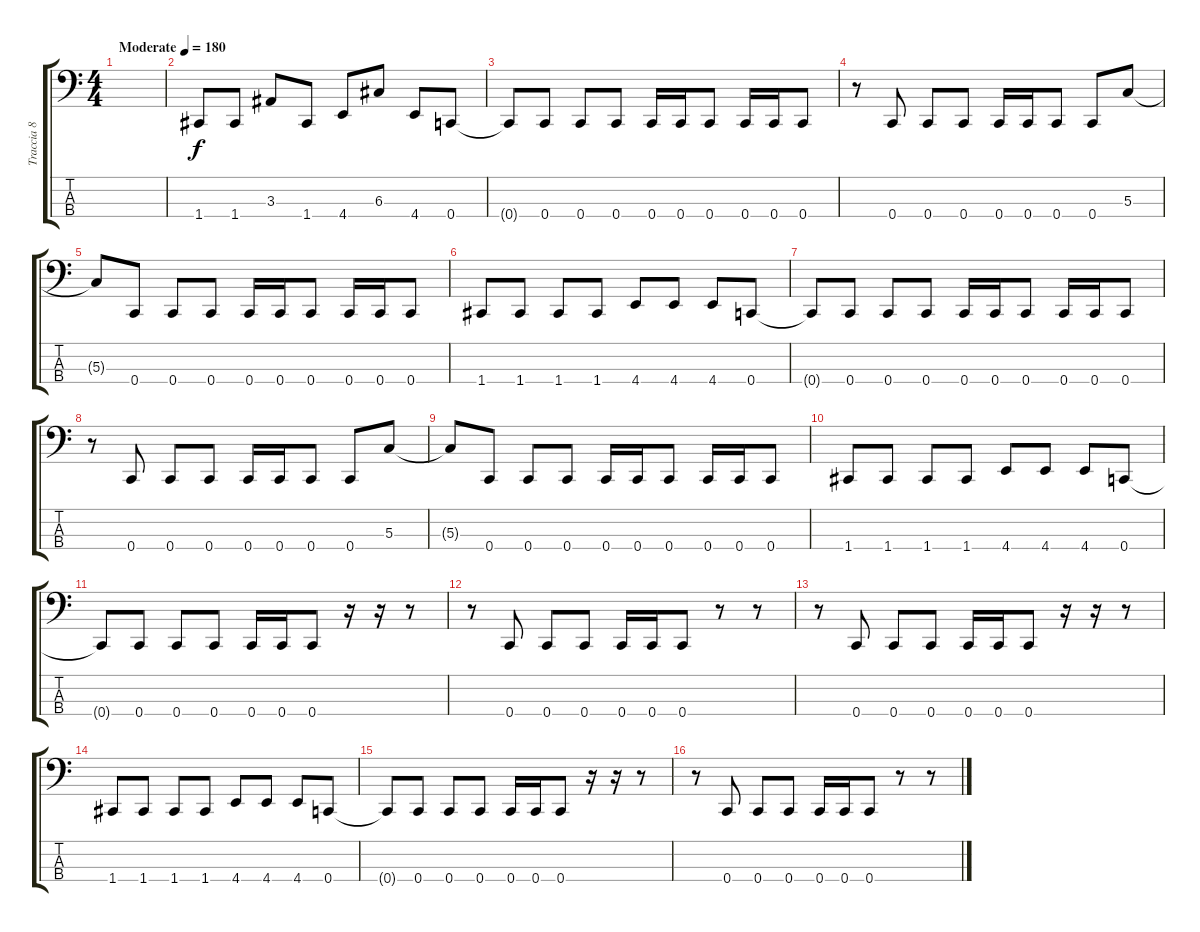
\track ("Traccia 8" "Traccia 8") {instrument electricbasspick}
\staff {score tabs}
\tuning (F2 C2 G1 C1) {hide}
\ts (4 4)
\tempo (180 "Moderate")
\clef f4
\ks c
|
1.4.8 1.4.8 3.3.8 1.4.8 4.4.8 6.3.8 4.4.8 0.4.8 |
0.4{t}.8 0.4.8 0.4.8 0.4.8 0.4.16 0.4.16 0.4.8 0.4.16 0.4.16 0.4.8 |
r.8 0.4.8 0.4.8 0.4.8 0.4.16 0.4.16 0.4.8 0.4.8 5.3.8 |
5.3{t}.8 0.4.8 0.4.8 0.4.8 0.4.16 0.4.16 0.4.8 0.4.16 0.4.16 0.4.8 |
1.4.8 1.4.8 1.4.8 1.4.8 4.4.8 4.4.8 4.4.8 0.4.8 |
0.4{t}.8 0.4.8 0.4.8 0.4.8 0.4.16 0.4.16 0.4.8 0.4.16 0.4.16 0.4.8 |
r.8 0.4.8 0.4.8 0.4.8 0.4.16 0.4.16 0.4.8 0.4.8 5.3.8 |
5.3{t}.8 0.4.8 0.4.8 0.4.8 0.4.16 0.4.16 0.4.8 0.4.16 0.4.16 0.4.8 |
1.4.8 1.4.8 1.4.8 1.4.8 4.4.8 4.4.8 4.4.8 0.4.8 |
0.4{t}.8 0.4.8 0.4.8 0.4.8 0.4.16 0.4.16 0.4.8 r.16 r.16 r.8 |
r.8 0.4.8 0.4.8 0.4.8 0.4.16 0.4.16 0.4.8 r.8 r.8 |
r.8 0.4.8 0.4.8 0.4.8 0.4.16 0.4.16 0.4.8 r.16 r.16 r.8 |
1.4.8 1.4.8 1.4.8 1.4.8 4.4.8 4.4.8 4.4.8 0.4.8 |
0.4{t}.8 0.4.8 0.4.8 0.4.8 0.4.16 0.4.16 0.4.8 r.16 r.16 r.8 |
r.8 0.4.8 0.4.8 0.4.8 0.4.16 0.4.16 0.4.8 r.8 r.8
